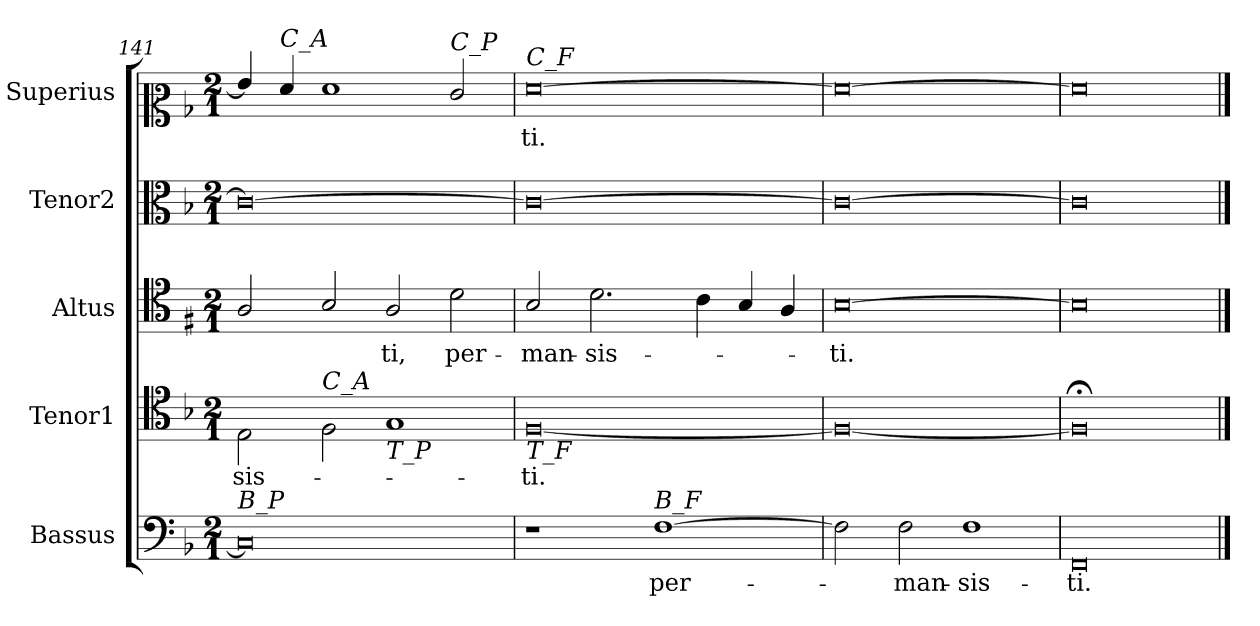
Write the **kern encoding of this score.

**kern	**text	**kern	**text	**kern	**text	**kern	**kern	**text
*part5	*part5	*part4	*part4	*part3	*part3	*part2	*part1	*part1
*staff5	*staff5	*staff4	*staff4	*staff3	*staff3	*staff2	*staff1	*staff1
*I"Bassus	*	*I"Tenor1	*	*I"Altus	*	*I"Tenor2	*I"Superius	*
*clefF4	*	*clefC4	*	*clefC4	*	*clefC3	*clefC2	*
*	*	*	*	*ITrd1c2	*	*	*	*
*k[b-]	*	*k[b-]	*	*k[b-]	*	*k[b-]	*k[b-]	*
*F:	*	*F:	*	*F:	*	*d:	*F:	*
*M2/1	*	*M2/1	*	*M2/1	*	*M2/1	*M2/1	*
=141	=141	=141	=141	=141	=141	=141	=141	=141
!LO:TX:a:i:t=B_P	!	!	!	!	!	!	!	!
!	!	!	!LO:LY:b	!	!	!	!	!
0C]	.	2E\	-sis-	2G/	.	0c_	4g/]	.
!	!	!	!	!	!	!	!LO:TX:a:i:t=C_A	!
.	.	.	.	.	.	.	4f/	.
!	!	!LO:TX:a:i:t=C_A	!	!	!	!	!	!
.	.	2F\	.	2A/	.	.	1f	.
!	!	!LO:TX:b:i:t=T_P	!	!	!	!	!	!
!	!	!	!	!	!LO:LY:b	!	!	!
.	.	1G	.	2G/	-ti,	.	.	.
!	!	!	!	!	!	!	!LO:TX:a:i:t=C_P	!
!	!	!	!	!	!LO:LY:b	!	!	!
.	.	.	.	2c\	per-	.	2e/	.
=142	=142	=142	=142	=142	=142	=142	=142	=142
!	!	!	!	!	!	!	!LO:TX:a:i:t=C_F	!
!	!	!LO:TX:b:i:t=T_F	!	!	!	!	!	!
!	!	!	!LO:LY:b	!	!LO:LY:b	!	!	!LO:LY:b
1r	.	[0F	-ti.	2A/	-man-	0c_	[0f	-ti.
!	!	!	!	!	!LO:LY:b	!	!	!
.	.	.	.	2.c\	-sis-	.	.	.
!LO:TX:a:i:t=B_F	!	!	!	!	!	!	!	!
!	!LO:LY:b	!	!	!	!	!	!	!
[1F	per-	.	.	.	.	.	.	.
.	.	.	.	4B-\	.	.	.	.
.	.	.	.	4A/	.	.	.	.
.	.	.	.	4G/	.	.	.	.
=143	=143	=143	=143	=143	=143	=143	=143	=143
!	!	!	!	!	!LO:LY:b	!	!	!
2F\]	.	0F_	.	[0A	-ti.	0c_	0f_	.
!	!LO:LY:b	!	!	!	!	!	!	!
2F\	-man-	.	.	.	.	.	.	.
!	!LO:LY:b	!	!	!	!	!	!	!
1F	-sis-	.	.	.	.	.	.	.
=144	=144	=144	=144	=144	=144	=144	=144	=144
!	!LO:LY:b	!	!	!	!	!	!	!
0FF	-ti.	0F;<]	.	0A]	.	0c]	0f]	.
==	==	==	==	==	==	==	==	==
*-	*-	*-	*-	*-	*-	*-	*-	*-
